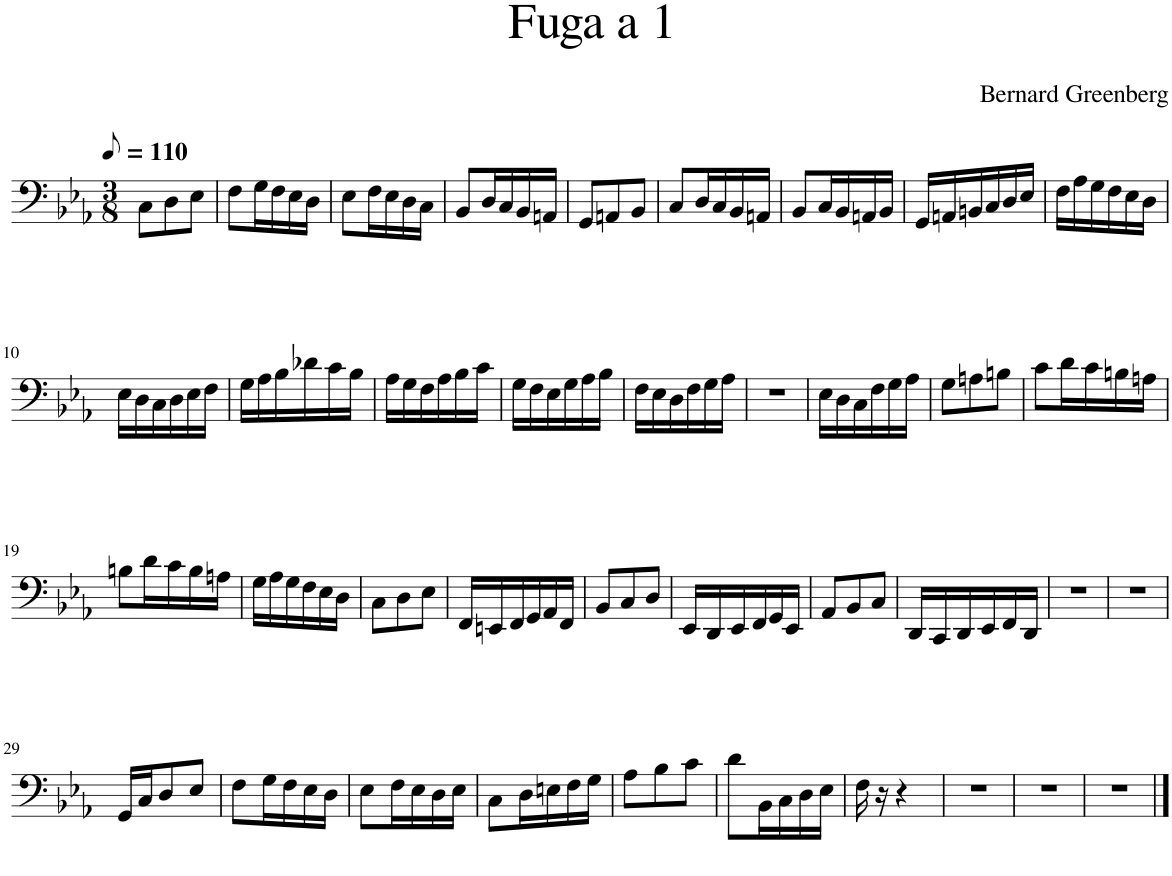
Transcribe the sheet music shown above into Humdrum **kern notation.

**kern
*part1
*staff1
*I"Violoncello
*I'Vc.
*clefF4
*k[b-e-a-]
*M3/8
*MM55
=1
8C\L
8D\
8E-\J
=2
8F\L
16G\L
16F\
16E-\
16D\JJ
=3
8E-\L
16F\L
16E-\
16D\
16C\JJ
=4
8BB-/L
16D/L
16C/
16BB-/
16AAn/JJ
=5
8GG/L
8AAn/
8BB-/J
=6
8C/L
16D/L
16C/
16BB-/
16AAn/JJ
=7
8BB-/L
16C/L
16BB-/
16AAn/
16BB-/JJ
=8
16GG/LL
16AAn/
16BBn/
16C/
16D/
16E-/JJ
=9
16F\LL
16A-\
16G\
16F\
16E-\
16D\JJ
!!LO:LB:g=z
=10
16E-\LL
16D\
16C\
16D\
16E-\
16F\JJ
=11
16G\LL
16A-\
16B-\
16d-X\
16c\
16B-\JJ
=12
16A-\LL
16G\
16F\
16A-\
16B-\
16c\JJ
=13
16G\LL
16F\
16E-\
16G\
16A-\
16B-\JJ
=14
16F\LL
16E-\
16D\
16F\
16G\
16A-\JJ
=15
4.r
=16
16E-\LL
16D\
16C\
16F\
16G\
16A-\JJ
=17
8G\L
8An\
8Bn\J
=18
8c\L
16d\L
16c\
16Bn\
16An\JJ
!!LO:LB:g=z
=19
8Bn\L
16d\L
16c\
16B\
16An\JJ
=20
16G\LL
16A-\
16G\
16F\
16E-\
16D\JJ
=21
8C\L
8D\
8E-\J
=22
16FF/LL
16EEn/
16FF/
16GG/
16AA-/
16FF/JJ
=23
8BB-/L
8C/
8D/J
=24
16EE-/LL
16DD/
16EE-/
16FF/
16GG/
16EE-/JJ
=25
8AA-/L
8BB-/
8C/J
=26
16DD/LL
16CC/
16DD/
16EE-/
16FF/
16DD/JJ
=27
4.r
=28
4.r
!!LO:LB:g=z
=29
16GG/LL
16C/J
8D/
8E-/J
=30
8F\L
16G\L
16F\
16E-\
16D\JJ
=31
8E-\L
16F\L
16E-\
16D\
16E-\JJ
=32
8C\L
16D\L
16En\
16F\
16G\JJ
=33
8A-\L
8B-\
8c\J
=34
8d\L
16BB-\L
16C\
16D\
16E-\JJ
=35
16F\
16r
4r
=36
4.r
=37
4.r
=38
4.r
==
*-
